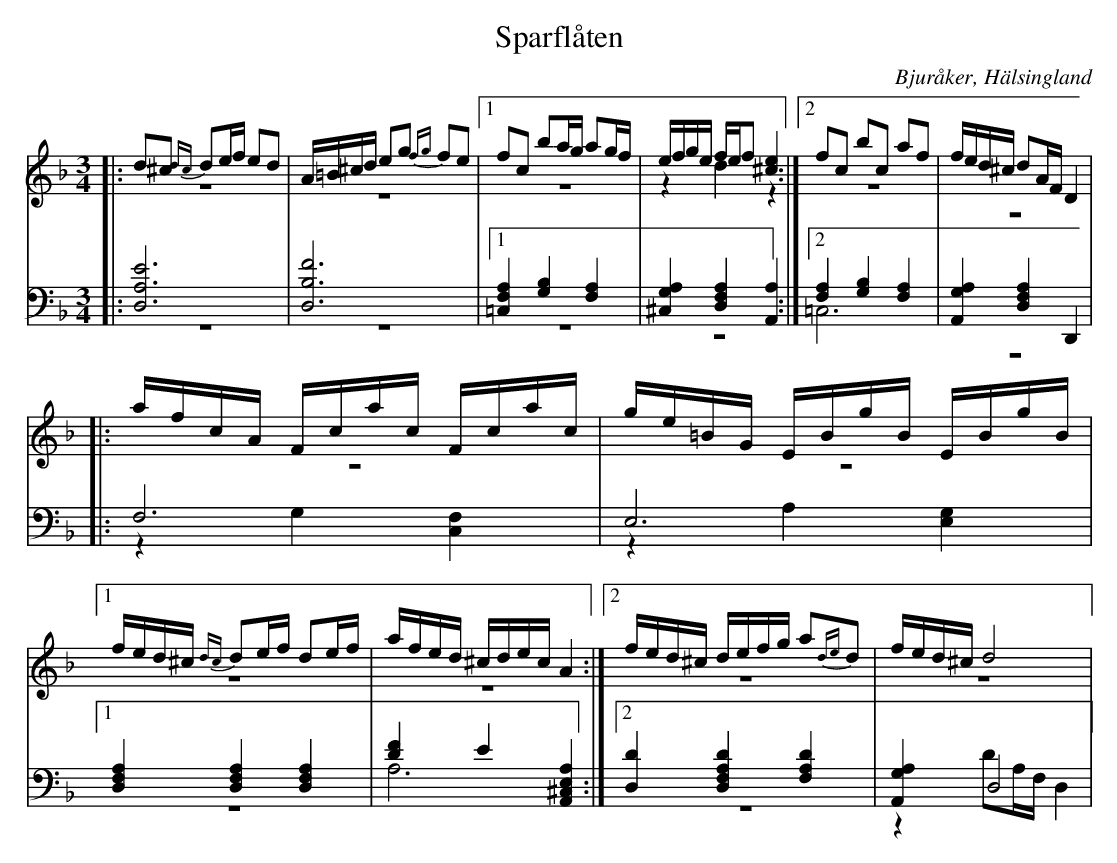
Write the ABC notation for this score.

X:1
T: Sparflåten
O: Bjuråker, Hälsingland
M: 3/4
L: 1/8
K: Dm
V:1
V:2 merge
V:3
V:4 merge
V:1
|:d^c {dc}de/f/ ed|A/=B/^c/d/ eg {fg}fe|1 fc ba/g/ ag/f/| e/f/g/e/ f/e/f [^c2e2]:|2 fc bc af|f/e/d/^c/ dA/F/ D2|
|:a/f/c/A/  F/c/a/c/ F/c/a/c/|g/e/=B/G/  E/B/g/B/  E/B/g/B/|1 f/e/d/^c/ {dc}de/f/ de/f/|a/f/e/d/ ^c/d/e/c/ A2:|2 f/e/d/^c/ d/e/f/g/ a{de}d|f/e/d/^c/ d4|
V:2
|:z6|z6|1 z6|z2 d2 z2:|2 z6|z6|
|:z6|z6|1 z6|z6:|2 z6|z6|
V:3 clef=bass
|:[D,6A,6E6]|[D,6B,6F6]|1 [=C,2F,2A,2] [G,2B,2] [F,2A,2]|[^C,2G,2A,2] [D,2F,2A,2] [A,,2A,2]:|2 [F,2A,2] [G,2B,2] [F,2A,2]|[A,,2G,2A,2] [D,2F,2A,2] D,,2|
|:F,6|E,6|1 [D,2F,2A,2] [D,2F,2A,2] [D,2F,2A,2]|[D2F2] E2 [A,,2^C,2E,2A,2]:|2 [D,2D2] [D,2F,2A,2D2] [F,2A,2D2]|[A,,2G,2A,2] D,4|
V:4 clef=bass
|:z6|z6|1 z6|z6:|2 =C,6|z6|
|:z2 G,2 [C,2F,2]|z2 A,2 [E,2G,2]|1 z6|A,6:|2 z6|z2 DA,/F,/ D,2|
